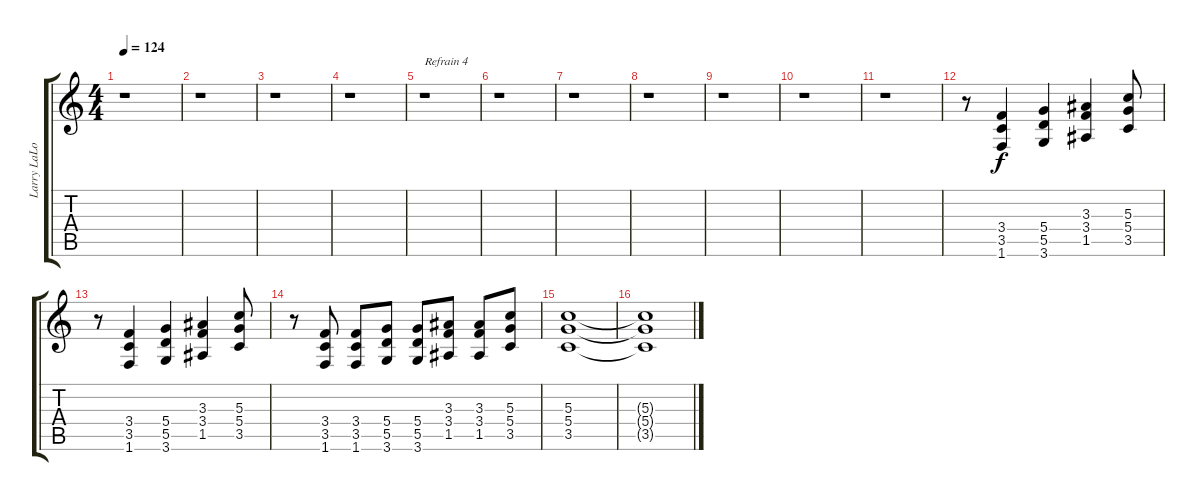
\track ("Larry LaLonde" "Larry LaLo") {instrument overdrivenguitar}
\staff {score tabs}
\tuning (E4 B3 G3 D3 A2 E2) {hide}
\ts (4 4)
\tempo 124
\clef g2
\ks c
r.1{dy f} |
r.1 |
r.1 |
r.1 |
r.1{txt "Refrain 4"} |
r.1 |
r.1 |
r.1 |
r.1 |
r.1 |
r.1 |
r.8 (3.4 3.5 1.6).4 (5.4 5.5 3.6).4 (3.3 3.4 1.5).4 (5.3 5.4 3.5).8 |
r.8 (3.4 3.5 1.6).4 (5.4 5.5 3.6).4 (3.3 3.4 1.5).4 (5.3 5.4 3.5).8 |
r.8 (3.4 3.5 1.6).8 (3.4 3.5 1.6).8 (5.4 5.5 3.6).8 (5.4 5.5 3.6).8 (3.3 3.4 1.5).8 (3.3 3.4 1.5).8 (5.3 5.4 3.5).8 |
(5.3 5.4 3.5).1 |
(5.3{t} 5.4{t} 3.5{t}).1
